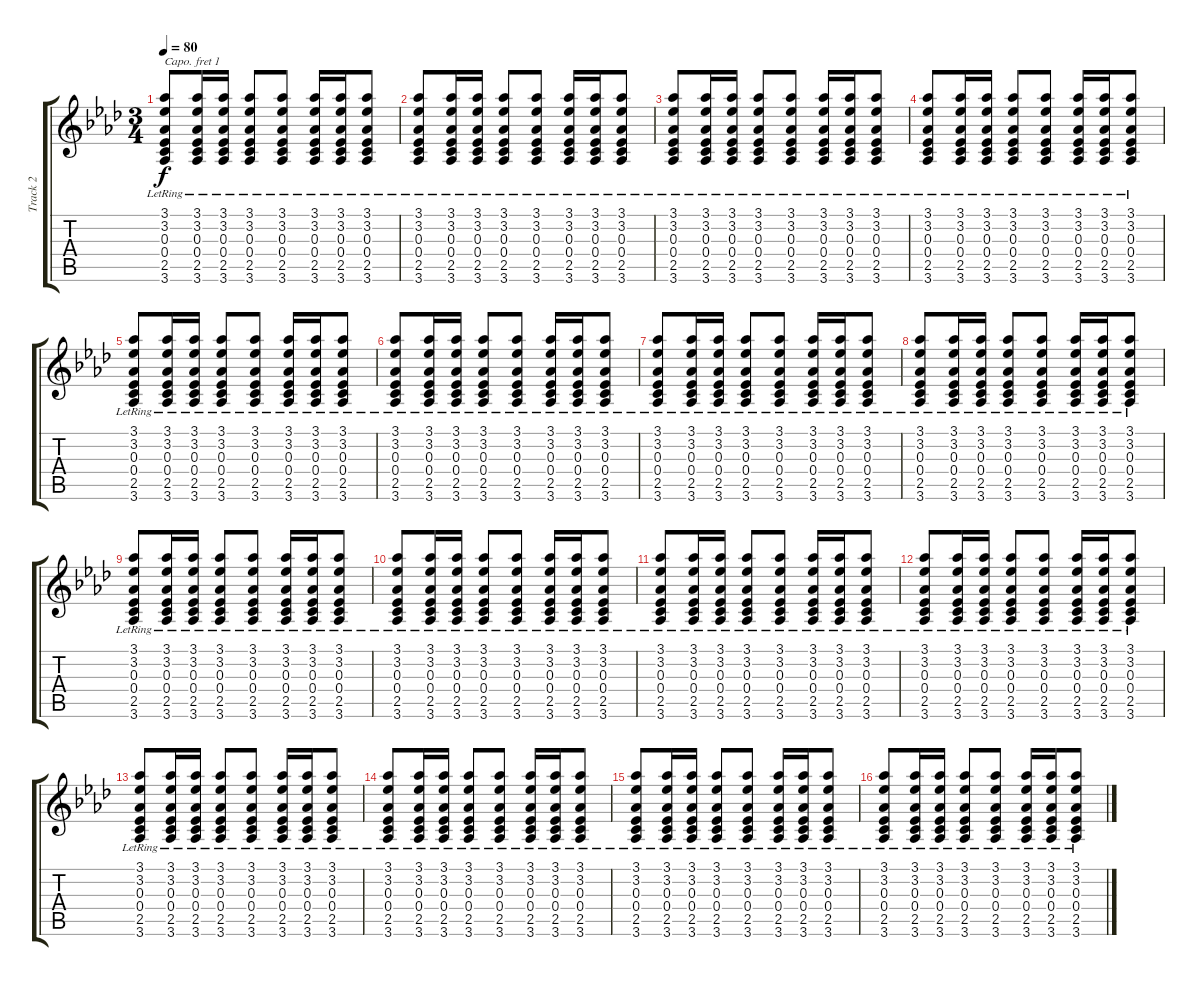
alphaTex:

\track ("Track 2" "Track 2") {instrument acousticguitarsteel}
\staff {score tabs}
\capo 1
\tuning (E4 B3 G3 D3 A2 E2) {hide}
\ts (3 4)
\tempo 80
\clef g2
\ks ab
(3.1{lr} 3.2{lr} 0.3{lr} 0.4{lr} 2.5{lr} 3.6{lr}).8{dy f} (3.1{lr} 3.2{lr} 0.3{lr} 0.4{lr} 2.5{lr} 3.6{lr}).16 (3.1{lr} 3.2{lr} 0.3{lr} 0.4{lr} 2.5{lr} 3.6{lr}).16 (3.1{lr} 3.2{lr} 0.3{lr} 0.4{lr} 2.5{lr} 3.6{lr}).8 (3.1{lr} 3.2{lr} 0.3{lr} 0.4{lr} 2.5{lr} 3.6{lr}).8 (3.1{lr} 3.2{lr} 0.3{lr} 0.4{lr} 2.5{lr} 3.6{lr}).16 (3.1{lr} 3.2{lr} 0.3{lr} 0.4{lr} 2.5{lr} 3.6{lr}).16 (3.1{lr} 3.2{lr} 0.3{lr} 0.4{lr} 2.5{lr} 3.6{lr}).8 |
(3.1{lr} 3.2{lr} 0.3{lr} 0.4{lr} 2.5{lr} 3.6{lr}).8 (3.1{lr} 3.2{lr} 0.3{lr} 0.4{lr} 2.5{lr} 3.6{lr}).16 (3.1{lr} 3.2{lr} 0.3{lr} 0.4{lr} 2.5{lr} 3.6{lr}).16 (3.1{lr} 3.2{lr} 0.3{lr} 0.4{lr} 2.5{lr} 3.6{lr}).8 (3.1{lr} 3.2{lr} 0.3{lr} 0.4{lr} 2.5{lr} 3.6{lr}).8 (3.1{lr} 3.2{lr} 0.3{lr} 0.4{lr} 2.5{lr} 3.6{lr}).16 (3.1{lr} 3.2{lr} 0.3{lr} 0.4{lr} 2.5{lr} 3.6{lr}).16 (3.1{lr} 3.2{lr} 0.3{lr} 0.4{lr} 2.5{lr} 3.6{lr}).8 |
(3.1{lr} 3.2{lr} 0.3{lr} 0.4{lr} 2.5{lr} 3.6{lr}).8 (3.1{lr} 3.2{lr} 0.3{lr} 0.4{lr} 2.5{lr} 3.6{lr}).16 (3.1{lr} 3.2{lr} 0.3{lr} 0.4{lr} 2.5{lr} 3.6{lr}).16 (3.1{lr} 3.2{lr} 0.3{lr} 0.4{lr} 2.5{lr} 3.6{lr}).8 (3.1{lr} 3.2{lr} 0.3{lr} 0.4{lr} 2.5{lr} 3.6{lr}).8 (3.1{lr} 3.2{lr} 0.3{lr} 0.4{lr} 2.5{lr} 3.6{lr}).16 (3.1{lr} 3.2{lr} 0.3{lr} 0.4{lr} 2.5{lr} 3.6{lr}).16 (3.1{lr} 3.2{lr} 0.3{lr} 0.4{lr} 2.5{lr} 3.6{lr}).8 |
(3.1{lr} 3.2{lr} 0.3{lr} 0.4{lr} 2.5{lr} 3.6{lr}).8 (3.1{lr} 3.2{lr} 0.3{lr} 0.4{lr} 2.5{lr} 3.6{lr}).16 (3.1{lr} 3.2{lr} 0.3{lr} 0.4{lr} 2.5{lr} 3.6{lr}).16 (3.1{lr} 3.2{lr} 0.3{lr} 0.4{lr} 2.5{lr} 3.6{lr}).8 (3.1{lr} 3.2{lr} 0.3{lr} 0.4{lr} 2.5{lr} 3.6{lr}).8 (3.1{lr} 3.2{lr} 0.3{lr} 0.4{lr} 2.5{lr} 3.6{lr}).16 (3.1{lr} 3.2{lr} 0.3{lr} 0.4{lr} 2.5{lr} 3.6{lr}).16 (3.1{lr} 3.2{lr} 0.3{lr} 0.4{lr} 2.5{lr} 3.6{lr}).8 |
(3.1{lr} 3.2{lr} 0.3{lr} 0.4{lr} 2.5{lr} 3.6{lr}).8 (3.1{lr} 3.2{lr} 0.3{lr} 0.4{lr} 2.5{lr} 3.6{lr}).16 (3.1{lr} 3.2{lr} 0.3{lr} 0.4{lr} 2.5{lr} 3.6{lr}).16 (3.1{lr} 3.2{lr} 0.3{lr} 0.4{lr} 2.5{lr} 3.6{lr}).8 (3.1{lr} 3.2{lr} 0.3{lr} 0.4{lr} 2.5{lr} 3.6{lr}).8 (3.1{lr} 3.2{lr} 0.3{lr} 0.4{lr} 2.5{lr} 3.6{lr}).16 (3.1{lr} 3.2{lr} 0.3{lr} 0.4{lr} 2.5{lr} 3.6{lr}).16 (3.1{lr} 3.2{lr} 0.3{lr} 0.4{lr} 2.5{lr} 3.6{lr}).8 |
(3.1{lr} 3.2{lr} 0.3{lr} 0.4{lr} 2.5{lr} 3.6{lr}).8 (3.1{lr} 3.2{lr} 0.3{lr} 0.4{lr} 2.5{lr} 3.6{lr}).16 (3.1{lr} 3.2{lr} 0.3{lr} 0.4{lr} 2.5{lr} 3.6{lr}).16 (3.1{lr} 3.2{lr} 0.3{lr} 0.4{lr} 2.5{lr} 3.6{lr}).8 (3.1{lr} 3.2{lr} 0.3{lr} 0.4{lr} 2.5{lr} 3.6{lr}).8 (3.1{lr} 3.2{lr} 0.3{lr} 0.4{lr} 2.5{lr} 3.6{lr}).16 (3.1{lr} 3.2{lr} 0.3{lr} 0.4{lr} 2.5{lr} 3.6{lr}).16 (3.1{lr} 3.2{lr} 0.3{lr} 0.4{lr} 2.5{lr} 3.6{lr}).8 |
(3.1{lr} 3.2{lr} 0.3{lr} 0.4{lr} 2.5{lr} 3.6{lr}).8 (3.1{lr} 3.2{lr} 0.3{lr} 0.4{lr} 2.5{lr} 3.6{lr}).16 (3.1{lr} 3.2{lr} 0.3{lr} 0.4{lr} 2.5{lr} 3.6{lr}).16 (3.1{lr} 3.2{lr} 0.3{lr} 0.4{lr} 2.5{lr} 3.6{lr}).8 (3.1{lr} 3.2{lr} 0.3{lr} 0.4{lr} 2.5{lr} 3.6{lr}).8 (3.1{lr} 3.2{lr} 0.3{lr} 0.4{lr} 2.5{lr} 3.6{lr}).16 (3.1{lr} 3.2{lr} 0.3{lr} 0.4{lr} 2.5{lr} 3.6{lr}).16 (3.1{lr} 3.2{lr} 0.3{lr} 0.4{lr} 2.5{lr} 3.6{lr}).8 |
(3.1{lr} 3.2{lr} 0.3{lr} 0.4{lr} 2.5{lr} 3.6{lr}).8 (3.1{lr} 3.2{lr} 0.3{lr} 0.4{lr} 2.5{lr} 3.6{lr}).16 (3.1{lr} 3.2{lr} 0.3{lr} 0.4{lr} 2.5{lr} 3.6{lr}).16 (3.1{lr} 3.2{lr} 0.3{lr} 0.4{lr} 2.5{lr} 3.6{lr}).8 (3.1{lr} 3.2{lr} 0.3{lr} 0.4{lr} 2.5{lr} 3.6{lr}).8 (3.1{lr} 3.2{lr} 0.3{lr} 0.4{lr} 2.5{lr} 3.6{lr}).16 (3.1{lr} 3.2{lr} 0.3{lr} 0.4{lr} 2.5{lr} 3.6{lr}).16 (3.1{lr} 3.2{lr} 0.3{lr} 0.4{lr} 2.5{lr} 3.6{lr}).8 |
(3.1{lr} 3.2{lr} 0.3{lr} 0.4{lr} 2.5{lr} 3.6{lr}).8 (3.1{lr} 3.2{lr} 0.3{lr} 0.4{lr} 2.5{lr} 3.6{lr}).16 (3.1{lr} 3.2{lr} 0.3{lr} 0.4{lr} 2.5{lr} 3.6{lr}).16 (3.1{lr} 3.2{lr} 0.3{lr} 0.4{lr} 2.5{lr} 3.6{lr}).8 (3.1{lr} 3.2{lr} 0.3{lr} 0.4{lr} 2.5{lr} 3.6{lr}).8 (3.1{lr} 3.2{lr} 0.3{lr} 0.4{lr} 2.5{lr} 3.6{lr}).16 (3.1{lr} 3.2{lr} 0.3{lr} 0.4{lr} 2.5{lr} 3.6{lr}).16 (3.1{lr} 3.2{lr} 0.3{lr} 0.4{lr} 2.5{lr} 3.6{lr}).8 |
(3.1{lr} 3.2{lr} 0.3{lr} 0.4{lr} 2.5{lr} 3.6{lr}).8 (3.1{lr} 3.2{lr} 0.3{lr} 0.4{lr} 2.5{lr} 3.6{lr}).16 (3.1{lr} 3.2{lr} 0.3{lr} 0.4{lr} 2.5{lr} 3.6{lr}).16 (3.1{lr} 3.2{lr} 0.3{lr} 0.4{lr} 2.5{lr} 3.6{lr}).8 (3.1{lr} 3.2{lr} 0.3{lr} 0.4{lr} 2.5{lr} 3.6{lr}).8 (3.1{lr} 3.2{lr} 0.3{lr} 0.4{lr} 2.5{lr} 3.6{lr}).16 (3.1{lr} 3.2{lr} 0.3{lr} 0.4{lr} 2.5{lr} 3.6{lr}).16 (3.1{lr} 3.2{lr} 0.3{lr} 0.4{lr} 2.5{lr} 3.6{lr}).8 |
(3.1{lr} 3.2{lr} 0.3{lr} 0.4{lr} 2.5{lr} 3.6{lr}).8 (3.1{lr} 3.2{lr} 0.3{lr} 0.4{lr} 2.5{lr} 3.6{lr}).16 (3.1{lr} 3.2{lr} 0.3{lr} 0.4{lr} 2.5{lr} 3.6{lr}).16 (3.1{lr} 3.2{lr} 0.3{lr} 0.4{lr} 2.5{lr} 3.6{lr}).8 (3.1{lr} 3.2{lr} 0.3{lr} 0.4{lr} 2.5{lr} 3.6{lr}).8 (3.1{lr} 3.2{lr} 0.3{lr} 0.4{lr} 2.5{lr} 3.6{lr}).16 (3.1{lr} 3.2{lr} 0.3{lr} 0.4{lr} 2.5{lr} 3.6{lr}).16 (3.1{lr} 3.2{lr} 0.3{lr} 0.4{lr} 2.5{lr} 3.6{lr}).8 |
(3.1{lr} 3.2{lr} 0.3{lr} 0.4{lr} 2.5{lr} 3.6{lr}).8 (3.1{lr} 3.2{lr} 0.3{lr} 0.4{lr} 2.5{lr} 3.6{lr}).16 (3.1{lr} 3.2{lr} 0.3{lr} 0.4{lr} 2.5{lr} 3.6{lr}).16 (3.1{lr} 3.2{lr} 0.3{lr} 0.4{lr} 2.5{lr} 3.6{lr}).8 (3.1{lr} 3.2{lr} 0.3{lr} 0.4{lr} 2.5{lr} 3.6{lr}).8 (3.1{lr} 3.2{lr} 0.3{lr} 0.4{lr} 2.5{lr} 3.6{lr}).16 (3.1{lr} 3.2{lr} 0.3{lr} 0.4{lr} 2.5{lr} 3.6{lr}).16 (3.1{lr} 3.2{lr} 0.3{lr} 0.4{lr} 2.5{lr} 3.6{lr}).8 |
(3.1{lr} 3.2{lr} 0.3{lr} 0.4{lr} 2.5{lr} 3.6{lr}).8 (3.1{lr} 3.2{lr} 0.3{lr} 0.4{lr} 2.5{lr} 3.6{lr}).16 (3.1{lr} 3.2{lr} 0.3{lr} 0.4{lr} 2.5{lr} 3.6{lr}).16 (3.1{lr} 3.2{lr} 0.3{lr} 0.4{lr} 2.5{lr} 3.6{lr}).8 (3.1{lr} 3.2{lr} 0.3{lr} 0.4{lr} 2.5{lr} 3.6{lr}).8 (3.1{lr} 3.2{lr} 0.3{lr} 0.4{lr} 2.5{lr} 3.6{lr}).16 (3.1{lr} 3.2{lr} 0.3{lr} 0.4{lr} 2.5{lr} 3.6{lr}).16 (3.1{lr} 3.2{lr} 0.3{lr} 0.4{lr} 2.5{lr} 3.6{lr}).8 |
(3.1{lr} 3.2{lr} 0.3{lr} 0.4{lr} 2.5{lr} 3.6{lr}).8 (3.1{lr} 3.2{lr} 0.3{lr} 0.4{lr} 2.5{lr} 3.6{lr}).16 (3.1{lr} 3.2{lr} 0.3{lr} 0.4{lr} 2.5{lr} 3.6{lr}).16 (3.1{lr} 3.2{lr} 0.3{lr} 0.4{lr} 2.5{lr} 3.6{lr}).8 (3.1{lr} 3.2{lr} 0.3{lr} 0.4{lr} 2.5{lr} 3.6{lr}).8 (3.1{lr} 3.2{lr} 0.3{lr} 0.4{lr} 2.5{lr} 3.6{lr}).16 (3.1{lr} 3.2{lr} 0.3{lr} 0.4{lr} 2.5{lr} 3.6{lr}).16 (3.1{lr} 3.2{lr} 0.3{lr} 0.4{lr} 2.5{lr} 3.6{lr}).8 |
(3.1{lr} 3.2{lr} 0.3{lr} 0.4{lr} 2.5{lr} 3.6{lr}).8 (3.1{lr} 3.2{lr} 0.3{lr} 0.4{lr} 2.5{lr} 3.6{lr}).16 (3.1{lr} 3.2{lr} 0.3{lr} 0.4{lr} 2.5{lr} 3.6{lr}).16 (3.1{lr} 3.2{lr} 0.3{lr} 0.4{lr} 2.5{lr} 3.6{lr}).8 (3.1{lr} 3.2{lr} 0.3{lr} 0.4{lr} 2.5{lr} 3.6{lr}).8 (3.1{lr} 3.2{lr} 0.3{lr} 0.4{lr} 2.5{lr} 3.6{lr}).16 (3.1{lr} 3.2{lr} 0.3{lr} 0.4{lr} 2.5{lr} 3.6{lr}).16 (3.1{lr} 3.2{lr} 0.3{lr} 0.4{lr} 2.5{lr} 3.6{lr}).8 |
(3.1{lr} 3.2{lr} 0.3{lr} 0.4{lr} 2.5{lr} 3.6{lr}).8 (3.1{lr} 3.2{lr} 0.3{lr} 0.4{lr} 2.5{lr} 3.6{lr}).16 (3.1{lr} 3.2{lr} 0.3{lr} 0.4{lr} 2.5{lr} 3.6{lr}).16 (3.1{lr} 3.2{lr} 0.3{lr} 0.4{lr} 2.5{lr} 3.6{lr}).8 (3.1{lr} 3.2{lr} 0.3{lr} 0.4{lr} 2.5{lr} 3.6{lr}).8 (3.1{lr} 3.2{lr} 0.3{lr} 0.4{lr} 2.5{lr} 3.6{lr}).16 (3.1{lr} 3.2{lr} 0.3{lr} 0.4{lr} 2.5{lr} 3.6{lr}).16 (3.1{lr} 3.2{lr} 0.3{lr} 0.4{lr} 2.5{lr} 3.6{lr}).8
